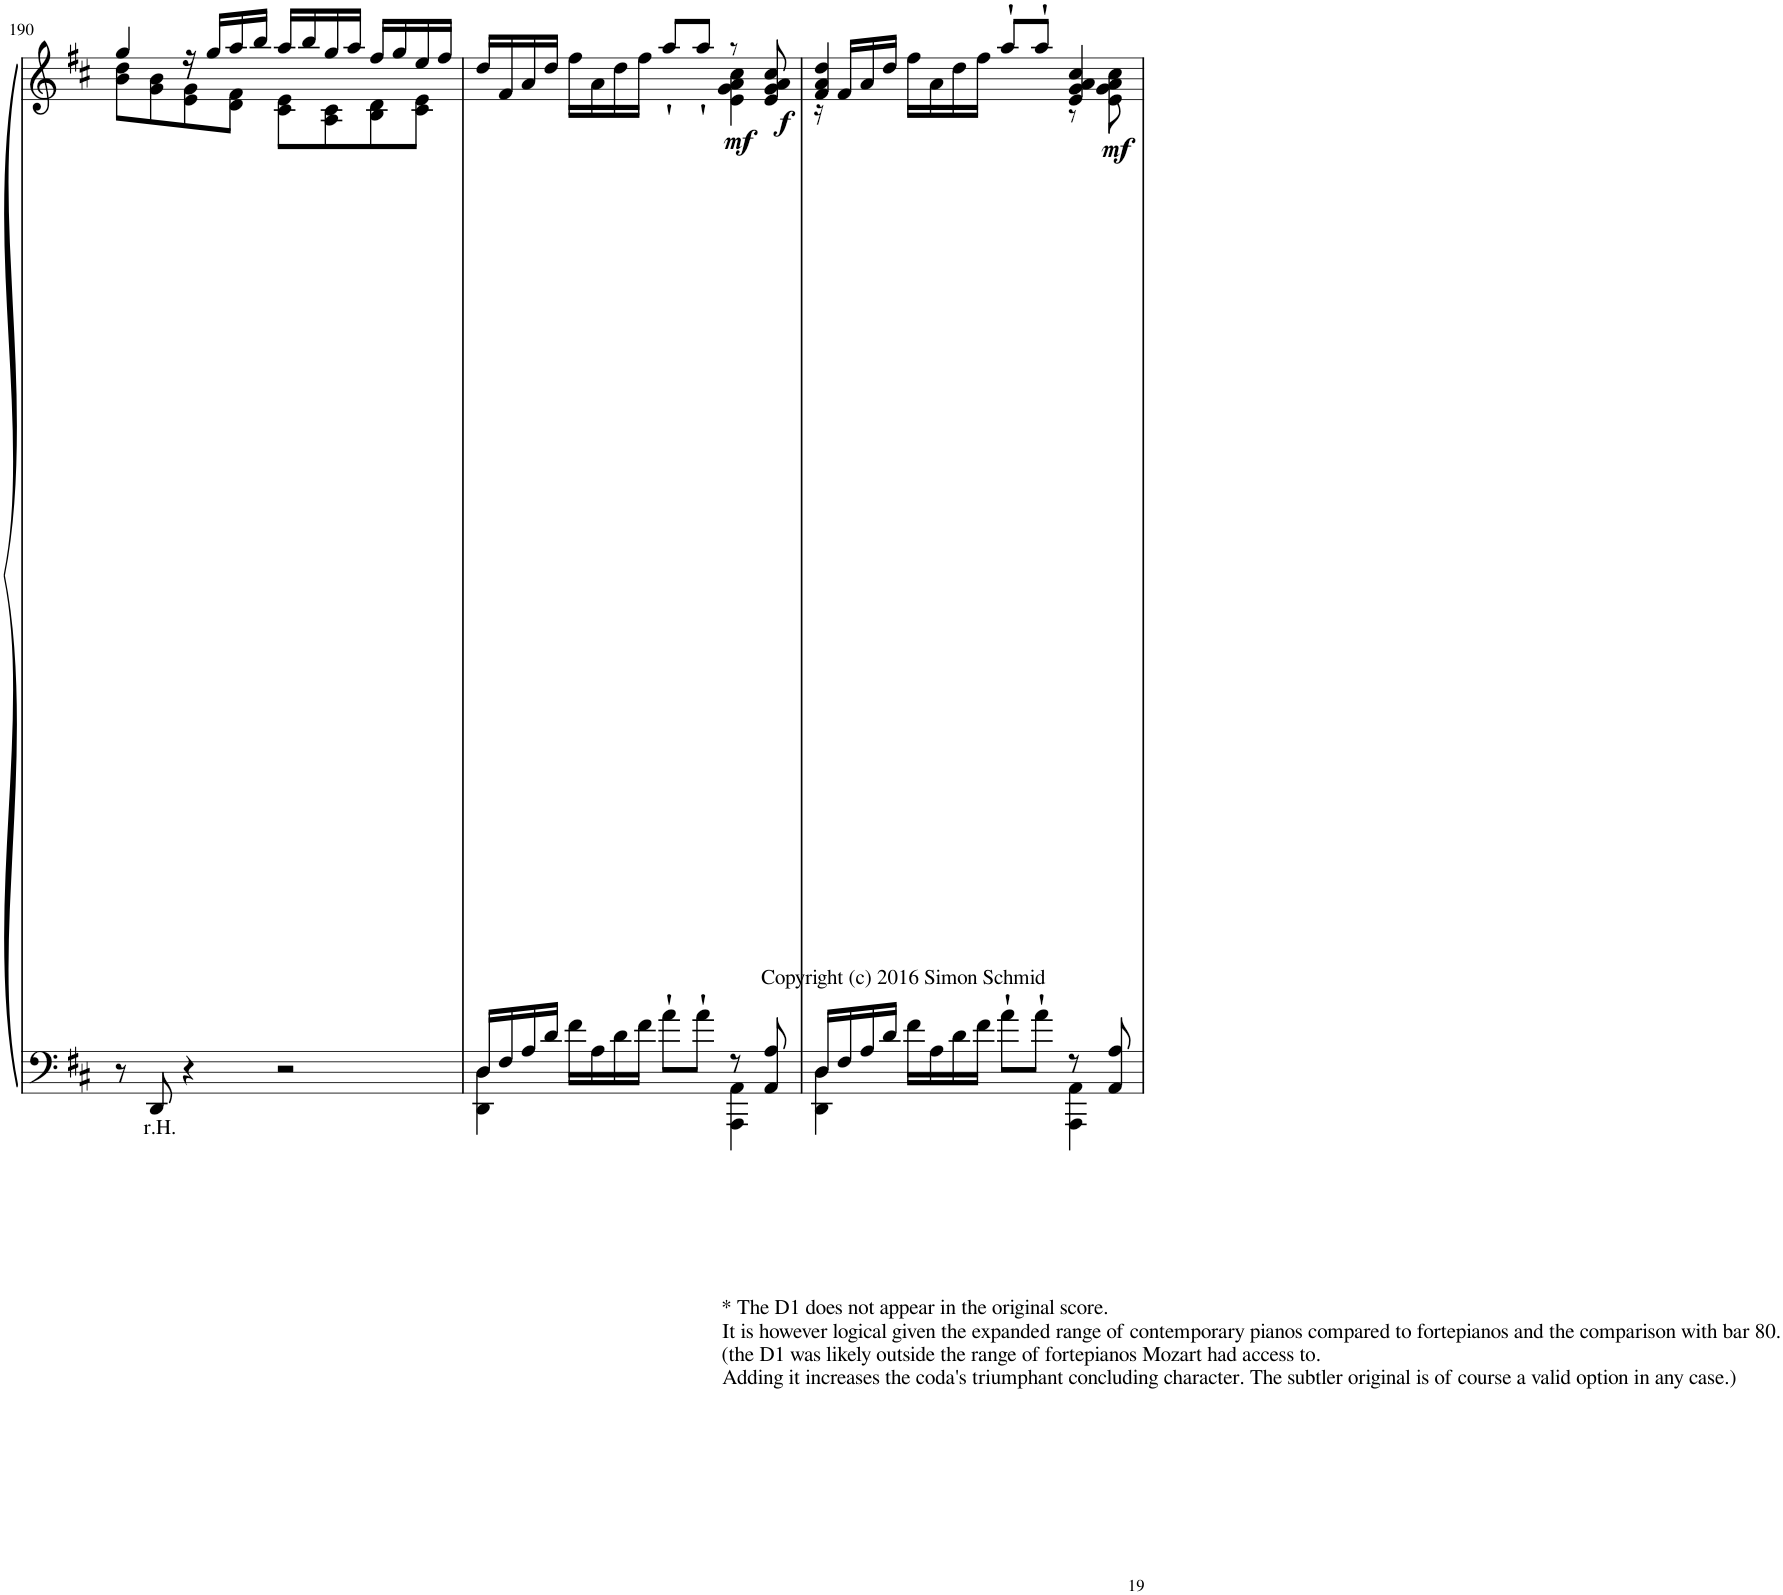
**kern	**kern	**dynam
*part1	*part1	*part1
*staff2	*staff1	*staff1/2
*I"Klavier	*	*
!!LO:PB:g=z
*clefF4	*clefG2	*
*k[f#c#]	*k[f#c#]	*
*M4/4	*M4/4	*
*met(c)	*met(c)	*
=190	=190	=190
*	*^	*
8r	4gg/	8b\ 8dd\L	.
!LO:TX:b:t=r.H.	!	!	!
8DD/	.	8g\ 8b\	.
4r	16r	8e\ 8g\	.
.	16gg/LL	.	.
.	16aa/	8d\ 8f#\J	.
.	16bb/JJ	.	.
2r	16aa/LL	8c#\ 8e\L	.
.	16bb/	.	.
.	16gg/	8A\ 8c#\	.
.	16aa/JJ	.	.
.	16ff#/LL	8B\ 8d\	.
.	16gg/	.	.
.	16ee/	8c#\ 8e\J	.
.	16ff#/JJ	.	.
=191	=191	=191	=191
*^	*	*	*
16D/LL	4DD\ 4D\	16dd/LL	2.ryy	.
16F#/	.	16f#/	.	.
16A/	.	16a/	.	.
16d/JJ	.	16dd/JJ	.	.
16f#\LL	8ryy	16ff#\LL	.	.
16A\	.	16a\	.	.
16d\	4.ryy	16dd\	.	.
16f#\JJ	.	16ff#\JJ	.	.
8a`\L	.	8aa`/L	.	.
8a`\J	.	8aa`/J	.	.
!	!	!	!	!LO:DY:b
8r	4AAA\ 4AA\	8r	4e\ 4g\ 4a\ 4cc#\	mf
!	!	!	!	!LO:DY:b
8AA/ 8A/	.	8e/ 8g/ 8a/ 8cc#/	.	f
=192	=192	=192	=192	=192
!	!	!LO:TX:b:t=Copyright (c) 2016 Simon Schmid	!	!
!LO:TX:b:t=* The D1 does not appear in the original score.	!	!	!	!
!LO:TX:b:t=It is however logical given the expanded range of contemporary pianos compared to fortepianos and the comparison with bar 80.	!	!	!	!
!LO:TX:b:t=(the D1 was likely outside the range of fortepianos Mozart had access to.	!	!	!	!
!LO:TX:b:t=Adding it increases the coda's triumphant concluding character. The subtler original is of course a valid option in any case.)	!	!	!	!
16D/LL	4DD\ 4D\	4f#/ 4a/ 4dd/	16r	.
16F#/	.	.	16f#/LL	.
16A/	.	.	16a/	.
16d/JJ	.	.	16dd/JJ	.
16f#\LL	8ryy	4ryy	16ff#\LL	.
16A\	.	.	16a\	.
16d\	4.ryy	.	16dd\	.
16f#\JJ	.	.	16ff#\JJ	.
8a`\L	.	4ryy	8aa`/L	.
8a`\J	.	.	8aa`/J	.
8r	4AAA\ 4AA\	4e/ 4g/ 4a/ 4cc#/	8r	.
!	!	!	!	!LO:DY:b
8AA/ 8A/	.	.	8e\ 8g\ 8a\ 8cc#\	mf
*v	*v	*	*	*
*	*v	*v	*
=	=	=
*-	*-	*-
